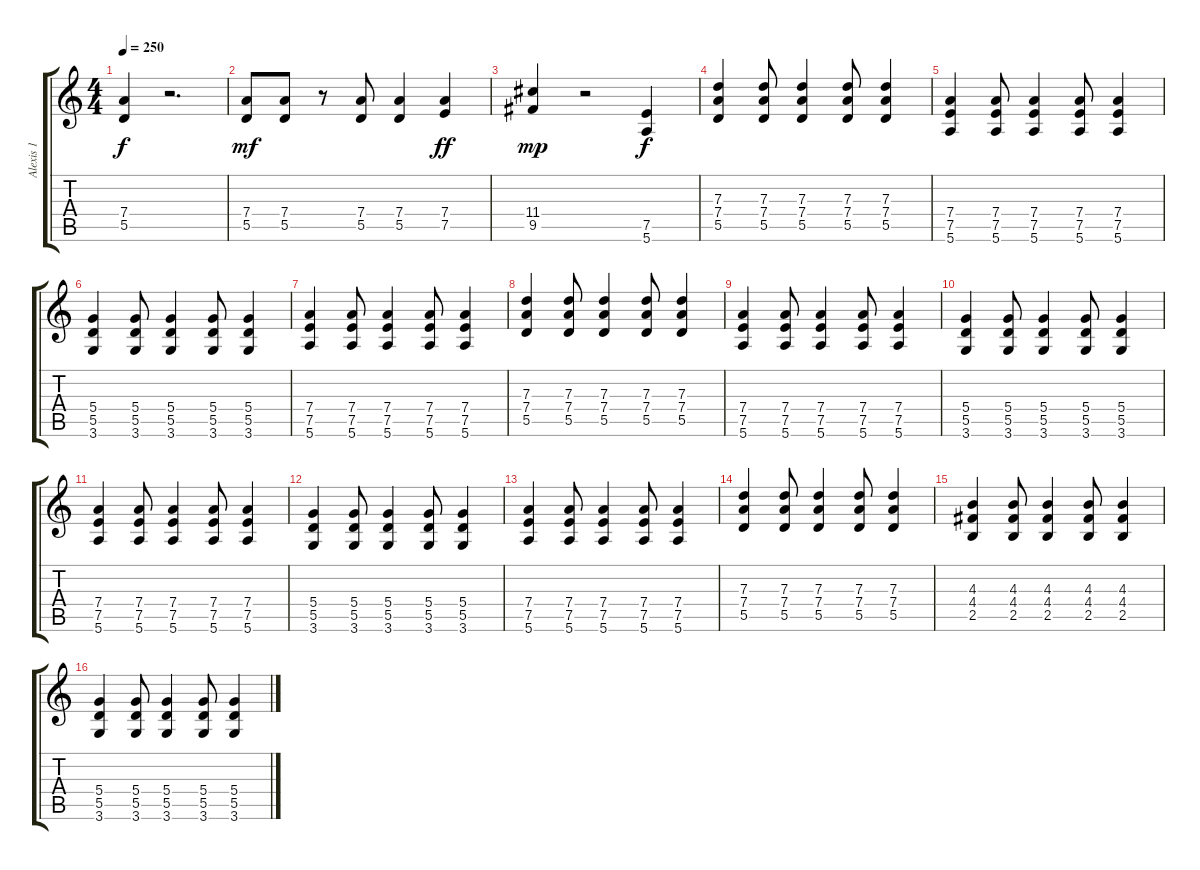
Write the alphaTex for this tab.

\track ("Alexis 1" "Alexis 1") {instrument distortionguitar}
\staff {score tabs}
\tuning (E4 B3 G3 D3 A2 E2) {hide}
\ts (4 4)
\tempo 250
\clef g2
\ks c
(7.4 5.5).4{dy f} r.2{d} |
(7.4 5.5).8{dy mf} (7.4 5.5).8 r.8 (7.4 5.5).8 (7.4 5.5).4 (7.4 7.5).4{dy ff} |
(11.4 9.5).4{dy mp} r.2 (7.5 5.6).4{dy f} |
(7.3 7.4 5.5).4 (7.3 7.4 5.5).8 (7.3 7.4 5.5).4 (7.3 7.4 5.5).8 (7.3 7.4 5.5).4 |
(7.4 7.5 5.6).4 (7.4 7.5 5.6).8 (7.4 7.5 5.6).4 (7.4 7.5 5.6).8 (7.4 7.5 5.6).4 |
(5.4 5.5 3.6).4 (5.4 5.5 3.6).8 (5.4 5.5 3.6).4 (5.4 5.5 3.6).8 (5.4 5.5 3.6).4 |
(7.4 7.5 5.6).4 (7.4 7.5 5.6).8 (7.4 7.5 5.6).4 (7.4 7.5 5.6).8 (7.4 7.5 5.6).4 |
(7.3 7.4 5.5).4 (7.3 7.4 5.5).8 (7.3 7.4 5.5).4 (7.3 7.4 5.5).8 (7.3 7.4 5.5).4 |
(7.4 7.5 5.6).4 (7.4 7.5 5.6).8 (7.4 7.5 5.6).4 (7.4 7.5 5.6).8 (7.4 7.5 5.6).4 |
(5.4 5.5 3.6).4 (5.4 5.5 3.6).8 (5.4 5.5 3.6).4 (5.4 5.5 3.6).8 (5.4 5.5 3.6).4 |
(7.4 7.5 5.6).4 (7.4 7.5 5.6).8 (7.4 7.5 5.6).4 (7.4 7.5 5.6).8 (7.4 7.5 5.6).4 |
(5.4 5.5 3.6).4 (5.4 5.5 3.6).8 (5.4 5.5 3.6).4 (5.4 5.5 3.6).8 (5.4 5.5 3.6).4 |
(7.4 7.5 5.6).4 (7.4 7.5 5.6).8 (7.4 7.5 5.6).4 (7.4 7.5 5.6).8 (7.4 7.5 5.6).4 |
(7.3 7.4 5.5).4 (7.3 7.4 5.5).8 (7.3 7.4 5.5).4 (7.3 7.4 5.5).8 (7.3 7.4 5.5).4 |
(4.3 4.4 2.5).4 (4.3 4.4 2.5).8 (4.3 4.4 2.5).4 (4.3 4.4 2.5).8 (4.3 4.4 2.5).4 |
(5.4 5.5 3.6).4 (5.4 5.5 3.6).8 (5.4 5.5 3.6).4 (5.4 5.5 3.6).8 (5.4 5.5 3.6).4
